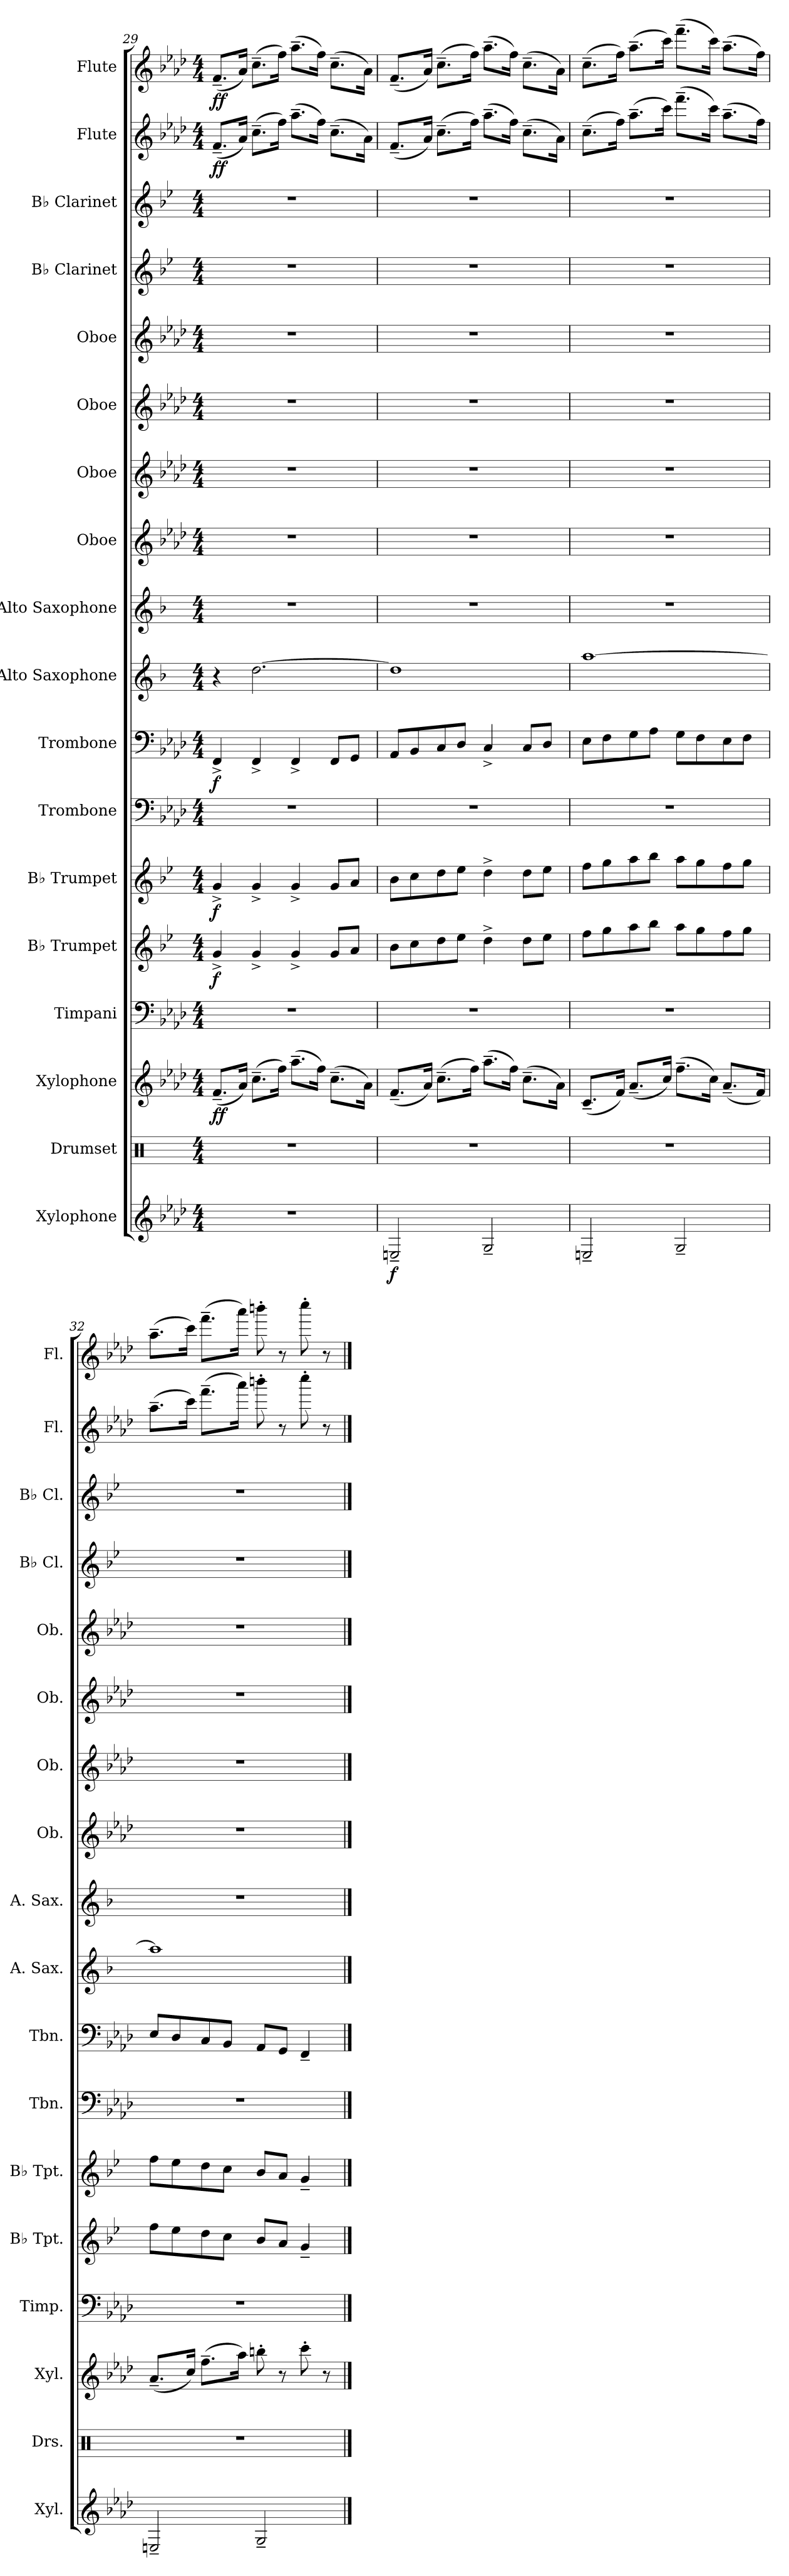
**kern	**dynam	**kern	**kern	**dynam	**kern	**kern	**dynam	**kern	**dynam	**kern	**kern	**dynam	**kern	**kern	**kern	**kern	**kern	**kern	**kern	**kern	**kern	**dynam	**kern	**dynam
*part18	*part18	*part17	*part16	*part16	*part15	*part14	*part14	*part13	*part13	*part12	*part11	*part11	*part10	*part9	*part8	*part7	*part6	*part5	*part4	*part3	*part2	*part2	*part1	*part1
*staff18	*staff18	*staff17	*staff16	*staff16	*staff15	*staff14	*staff14	*staff13	*staff13	*staff12	*staff11	*staff11	*staff10	*staff9	*staff8	*staff7	*staff6	*staff5	*staff4	*staff3	*staff2	*staff2	*staff1	*staff1
*I"Xylophone	*	*I"Drumset	*I"Xylophone	*	*I"Timpani	*I"B♭ Trumpet	*	*I"B♭ Trumpet	*	*I"Trombone	*I"Trombone	*	*I"Alto Saxophone	*I"Alto Saxophone	*I"Oboe	*I"Oboe	*I"Oboe	*I"Oboe	*I"B♭ Clarinet	*I"B♭ Clarinet	*I"Flute	*	*I"Flute	*
*I'Xyl.	*	*I'Drs.	*I'Xyl.	*	*I'Timp.	*I'B♭ Tpt.	*	*I'B♭ Tpt.	*	*I'Tbn.	*I'Tbn.	*	*I'A. Sax.	*I'A. Sax.	*I'Ob.	*I'Ob.	*I'Ob.	*I'Ob.	*I'B♭ Cl.	*I'B♭ Cl.	*I'Fl.	*	*I'Fl.	*
*clefG2	*	*clefX	*clefG2	*	*clefF4	*clefG2	*	*clefG2	*	*clefF4	*clefF4	*	*clefG2	*clefG2	*clefG2	*clefG2	*clefG2	*clefG2	*clefG2	*clefG2	*clefG2	*	*clefG2	*
*ITrd-7c-12	*	*	*ITrd-7c-12	*	*	*ITrd1c2	*	*ITrd1c2	*	*	*	*	*ITrd5c9	*ITrd5c9	*	*	*	*	*ITrd1c2	*ITrd1c2	*	*	*	*
*k[b-e-a-d-]	*	*k[]	*k[b-e-a-d-]	*	*k[b-e-a-d-]	*k[b-e-a-d-]	*	*k[b-e-a-d-]	*	*k[b-e-a-d-]	*k[b-e-a-d-]	*	*k[b-e-a-d-]	*k[b-e-a-d-]	*k[b-e-a-d-]	*k[b-e-a-d-]	*k[b-e-a-d-]	*k[b-e-a-d-]	*k[b-e-a-d-]	*k[b-e-a-d-]	*k[b-e-a-d-]	*	*k[b-e-a-d-]	*
*M4/4	*	*M4/4	*M4/4	*	*M4/4	*M4/4	*	*M4/4	*	*M4/4	*M4/4	*	*M4/4	*M4/4	*M4/4	*M4/4	*M4/4	*M4/4	*M4/4	*M4/4	*M4/4	*	*M4/4	*
=29	=29	=29	=29	=29	=29	=29	=29	=29	=29	=29	=29	=29	=29	=29	=29	=29	=29	=29	=29	=29	=29	=29	=29	=29
!	!	!	!	!LO:DY:b	!	!	!	!	!	!	!	!	!	!	!	!	!	!	!	!	!	!	!	!
!	!	!	!	!LO:DY:n=1:b	!	!	!LO:DY:b	!	!LO:DY:b	!	!	!LO:DY:b	!	!	!	!	!	!	!	!	!	!LO:DY:b	!	!
!	!	!	!	!	!	!	!	!	!	!	!	!	!	!	!	!	!	!	!	!	!	!LO:DY:n=1:b	!	!LO:DY:b
!	!	!	!	!	!	!	!	!	!	!	!	!	!	!	!	!	!	!	!	!	!	!	!	!LO:DY:n=1:b
1r	.	1r	(8.ff~/L	f f	1r	4f^/	f	4f^/	f	1r	4FF^/	f	4r	1r	1r	1r	1r	1r	1r	1r	(8.f~/L	f f	(8.f~/L	f f
.	.	.	16aa-/Jk)	.	.	.	.	.	.	.	.	.	.	.	.	.	.	.	.	.	16a-/Jk)	.	16a-/Jk)	.
.	.	.	(8.ccc~\L	.	.	4f^/	.	4f^/	.	.	4FF^/	.	[2.f\	.	.	.	.	.	.	.	(8.cc~\L	.	(8.cc~\L	.
.	.	.	16fff\Jk)	.	.	.	.	.	.	.	.	.	.	.	.	.	.	.	.	.	16ff\Jk)	.	16ff\Jk)	.
.	.	.	(8.aaa-~\L	.	.	4f^/	.	4f^/	.	.	4FF^/	.	.	.	.	.	.	.	.	.	(8.aa-~\L	.	(8.aa-~\L	.
.	.	.	16fff\Jk)	.	.	.	.	.	.	.	.	.	.	.	.	.	.	.	.	.	16ff\Jk)	.	16ff\Jk)	.
.	.	.	(8.ccc~\L	.	.	8f/L	.	8f/L	.	.	8FF/L	.	.	.	.	.	.	.	.	.	(8.cc~\L	.	(8.cc~\L	.
.	.	.	.	.	.	8g/J	.	8g/J	.	.	8GG/J	.	.	.	.	.	.	.	.	.	.	.	.	.
.	.	.	16aa-\Jk)	.	.	.	.	.	.	.	.	.	.	.	.	.	.	.	.	.	16a-\Jk)	.	16a-\Jk)	.
=30	=30	=30	=30	=30	=30	=30	=30	=30	=30	=30	=30	=30	=30	=30	=30	=30	=30	=30	=30	=30	=30	=30	=30	=30
!	!LO:DY:b	!	!	!	!	!	!	!	!	!	!	!	!	!	!	!	!	!	!	!	!	!	!	!
2en~/	f	1r	(8.ff~/L	.	1r	8a-\L	.	8a-\L	.	1r	8AA-/L	.	1f]	1r	1r	1r	1r	1r	1r	1r	(8.f~/L	.	(8.f~/L	.
.	.	.	.	.	.	8b-\	.	8b-\	.	.	8BB-/	.	.	.	.	.	.	.	.	.	.	.	.	.
.	.	.	16aa-/Jk)	.	.	.	.	.	.	.	.	.	.	.	.	.	.	.	.	.	16a-/Jk)	.	16a-/Jk)	.
.	.	.	(8.ccc~\L	.	.	8cc\	.	8cc\	.	.	8C/	.	.	.	.	.	.	.	.	.	(8.cc~\L	.	(8.cc~\L	.
.	.	.	.	.	.	8dd-\J	.	8dd-\J	.	.	8D-/J	.	.	.	.	.	.	.	.	.	.	.	.	.
.	.	.	16fff\Jk)	.	.	.	.	.	.	.	.	.	.	.	.	.	.	.	.	.	16ff\Jk)	.	16ff\Jk)	.
2g~/	.	.	(8.aaa-~\L	.	.	4cc^\	.	4cc^\	.	.	4C^/	.	.	.	.	.	.	.	.	.	(8.aa-~\L	.	(8.aa-~\L	.
.	.	.	16fff\Jk)	.	.	.	.	.	.	.	.	.	.	.	.	.	.	.	.	.	16ff\Jk)	.	16ff\Jk)	.
.	.	.	(8.ccc~\L	.	.	8cc\L	.	8cc\L	.	.	8C/L	.	.	.	.	.	.	.	.	.	(8.cc~\L	.	(8.cc~\L	.
.	.	.	.	.	.	8dd-\J	.	8dd-\J	.	.	8D-/J	.	.	.	.	.	.	.	.	.	.	.	.	.
.	.	.	16aa-\Jk)	.	.	.	.	.	.	.	.	.	.	.	.	.	.	.	.	.	16a-\Jk)	.	16a-\Jk)	.
!!LO:PB:g=z
=31	=31	=31	=31	=31	=31	=31	=31	=31	=31	=31	=31	=31	=31	=31	=31	=31	=31	=31	=31	=31	=31	=31	=31	=31
2en~/	.	1r	(8.cc~/L	.	1r	8ee-\L	.	8ee-\L	.	1r	8E-\L	.	[1cc	1r	1r	1r	1r	1r	1r	1r	(8.cc~\L	.	(8.cc~\L	.
.	.	.	.	.	.	8ff\	.	8ff\	.	.	8F\	.	.	.	.	.	.	.	.	.	.	.	.	.
.	.	.	16ff/Jk)	.	.	.	.	.	.	.	.	.	.	.	.	.	.	.	.	.	16ff\Jk)	.	16ff\Jk)	.
.	.	.	(8.aa-~/L	.	.	8gg\	.	8gg\	.	.	8G\	.	.	.	.	.	.	.	.	.	(8.aa-~\L	.	(8.aa-~\L	.
.	.	.	.	.	.	8aa-\J	.	8aa-\J	.	.	8A-\J	.	.	.	.	.	.	.	.	.	.	.	.	.
.	.	.	16ccc/Jk)	.	.	.	.	.	.	.	.	.	.	.	.	.	.	.	.	.	16ccc\Jk)	.	16ccc\Jk)	.
2g~/	.	.	(8.fff~\L	.	.	8gg\L	.	8gg\L	.	.	8G\L	.	.	.	.	.	.	.	.	.	(8.fff~\L	.	(8.fff~\L	.
.	.	.	.	.	.	8ff\	.	8ff\	.	.	8F\	.	.	.	.	.	.	.	.	.	.	.	.	.
.	.	.	16ccc\Jk)	.	.	.	.	.	.	.	.	.	.	.	.	.	.	.	.	.	16ccc\Jk)	.	16ccc\Jk)	.
.	.	.	(8.aa-~/L	.	.	8ee-\	.	8ee-\	.	.	8E-\	.	.	.	.	.	.	.	.	.	(8.aa-~\L	.	(8.aa-~\L	.
.	.	.	.	.	.	8ff\J	.	8ff\J	.	.	8F\J	.	.	.	.	.	.	.	.	.	.	.	.	.
.	.	.	16ff/Jk)	.	.	.	.	.	.	.	.	.	.	.	.	.	.	.	.	.	16ff\Jk)	.	16ff\Jk)	.
=32	=32	=32	=32	=32	=32	=32	=32	=32	=32	=32	=32	=32	=32	=32	=32	=32	=32	=32	=32	=32	=32	=32	=32	=32
2en~/	.	1r	(8.aa-~/L	.	1r	8ee-\L	.	8ee-\L	.	1r	8E-/L	.	1cc]	1r	1r	1r	1r	1r	1r	1r	(8.aa-~\L	.	(8.aa-~\L	.
.	.	.	.	.	.	8dd-\	.	8dd-\	.	.	8D-/	.	.	.	.	.	.	.	.	.	.	.	.	.
.	.	.	16ccc/Jk)	.	.	.	.	.	.	.	.	.	.	.	.	.	.	.	.	.	16ccc\Jk)	.	16ccc\Jk)	.
.	.	.	(8.fff~\L	.	.	8cc\	.	8cc\	.	.	8C/	.	.	.	.	.	.	.	.	.	(8.fff~\L	.	(8.fff~\L	.
.	.	.	.	.	.	8b-\J	.	8b-\J	.	.	8BB-/J	.	.	.	.	.	.	.	.	.	.	.	.	.
.	.	.	16aaa-\Jk)	.	.	.	.	.	.	.	.	.	.	.	.	.	.	.	.	.	16aaa-\Jk)	.	16aaa-\Jk)	.
2g~/	.	.	8bbbn'\	.	.	8a-/L	.	8a-/L	.	.	8AA-/L	.	.	.	.	.	.	.	.	.	8bbbn'\	.	8bbbn'\	.
.	.	.	8r	.	.	8g/J	.	8g/J	.	.	8GG/J	.	.	.	.	.	.	.	.	.	8r	.	8r	.
.	.	.	8cccc'\	.	.	4f~/	.	4f~/	.	.	4FF~/	.	.	.	.	.	.	.	.	.	8cccc'\	.	8cccc'\	.
.	.	.	8r	.	.	.	.	.	.	.	.	.	.	.	.	.	.	.	.	.	8r	.	8r	.
==	==	==	==	==	==	==	==	==	==	==	==	==	==	==	==	==	==	==	==	==	==	==	==	==
*-	*-	*-	*-	*-	*-	*-	*-	*-	*-	*-	*-	*-	*-	*-	*-	*-	*-	*-	*-	*-	*-	*-	*-	*-
